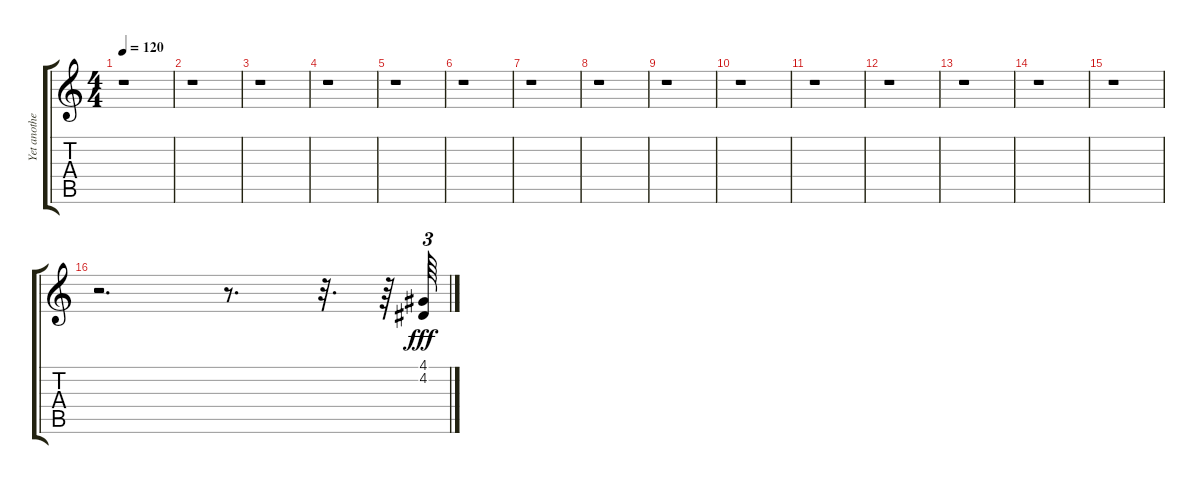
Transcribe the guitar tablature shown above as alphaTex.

\track ("Yet another brass section" "Yet anothe") {instrument synthbrass1}
\staff {score tabs}
\tuning (E4 B3 G3 D3 A2 E2) {hide}
\ts (4 4)
\tempo 120
\clef g2
\ks c
r.1{dy fff} |
r.1 |
r.1 |
r.1 |
r.1 |
r.1 |
r.1 |
r.1 |
r.1 |
r.1 |
r.1 |
r.1 |
r.1 |
r.1 |
r.1 |
r.2{d} r.8{d} r.32{d} r.64 (4.1 4.2).64{tu (3 2)}
